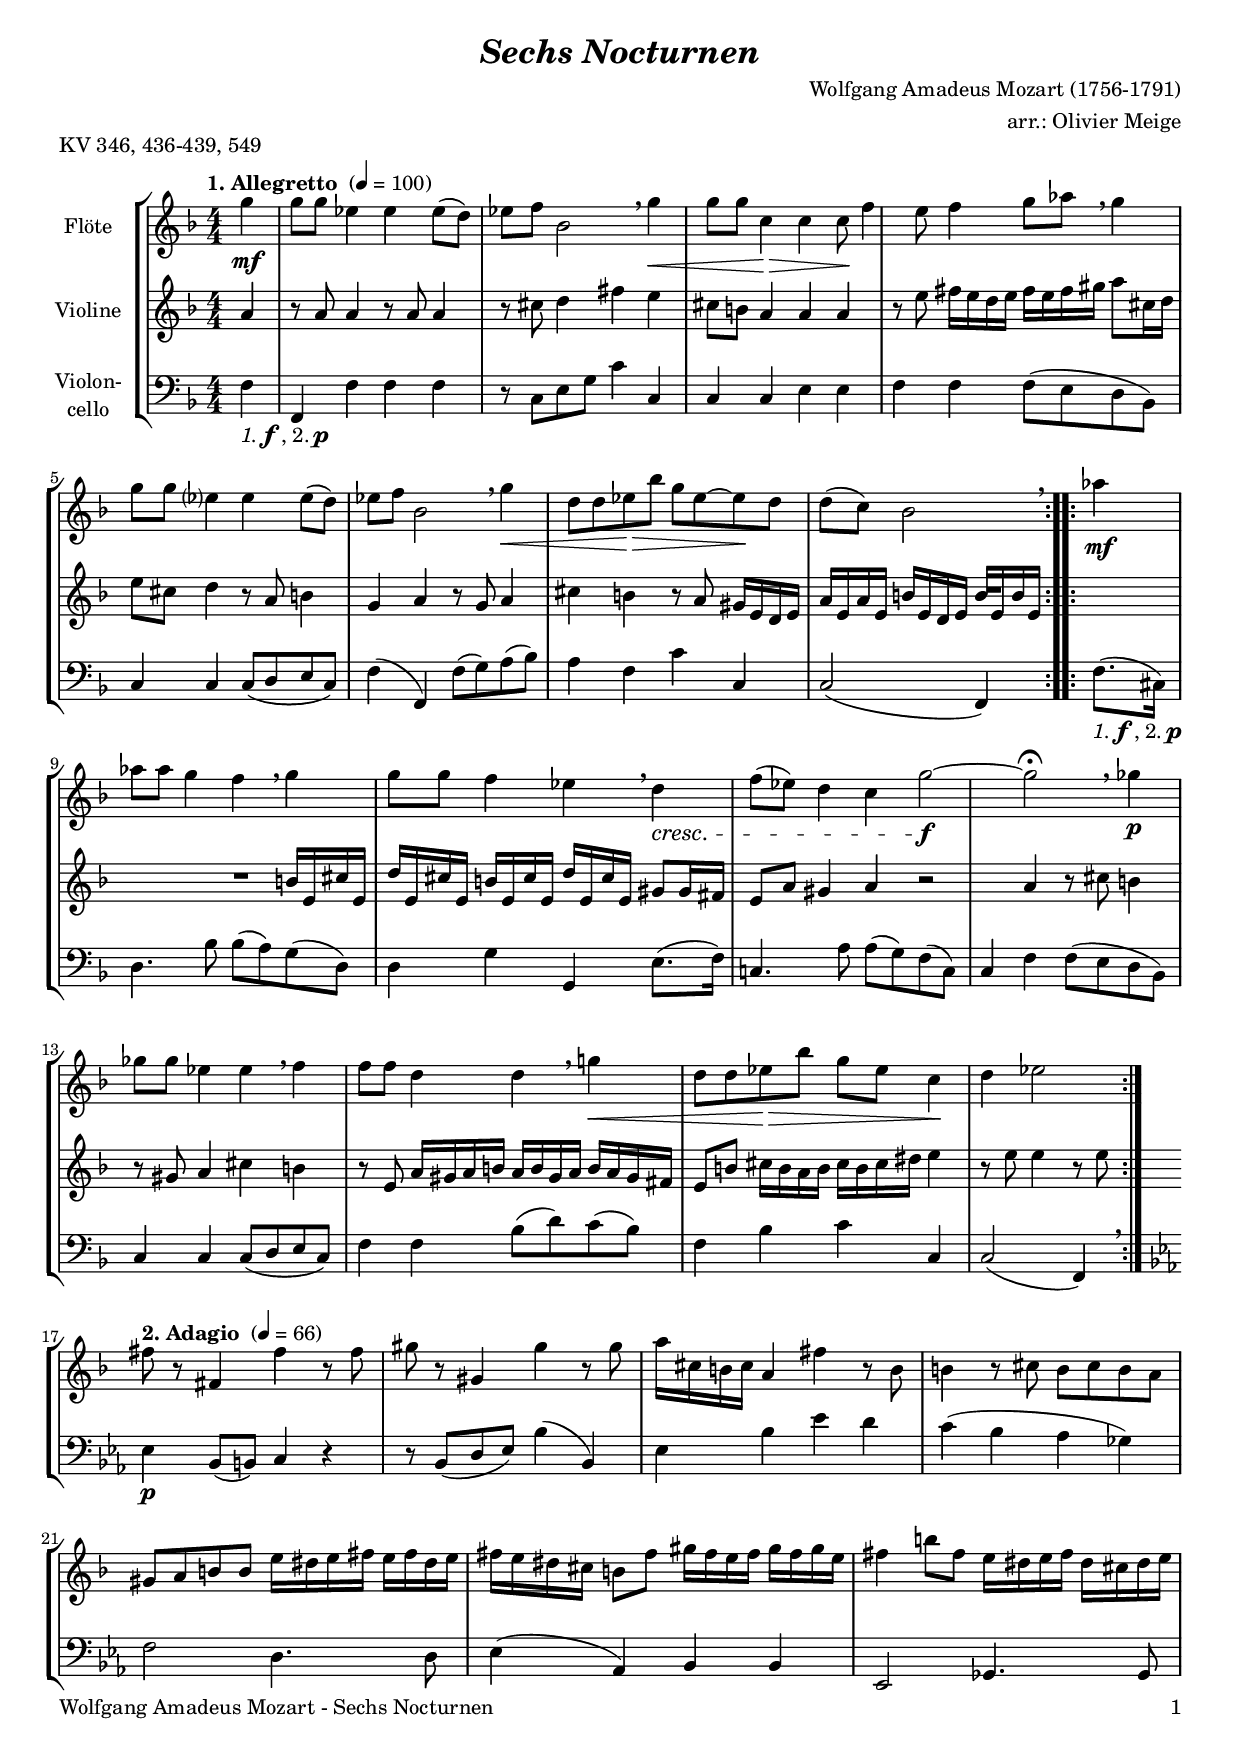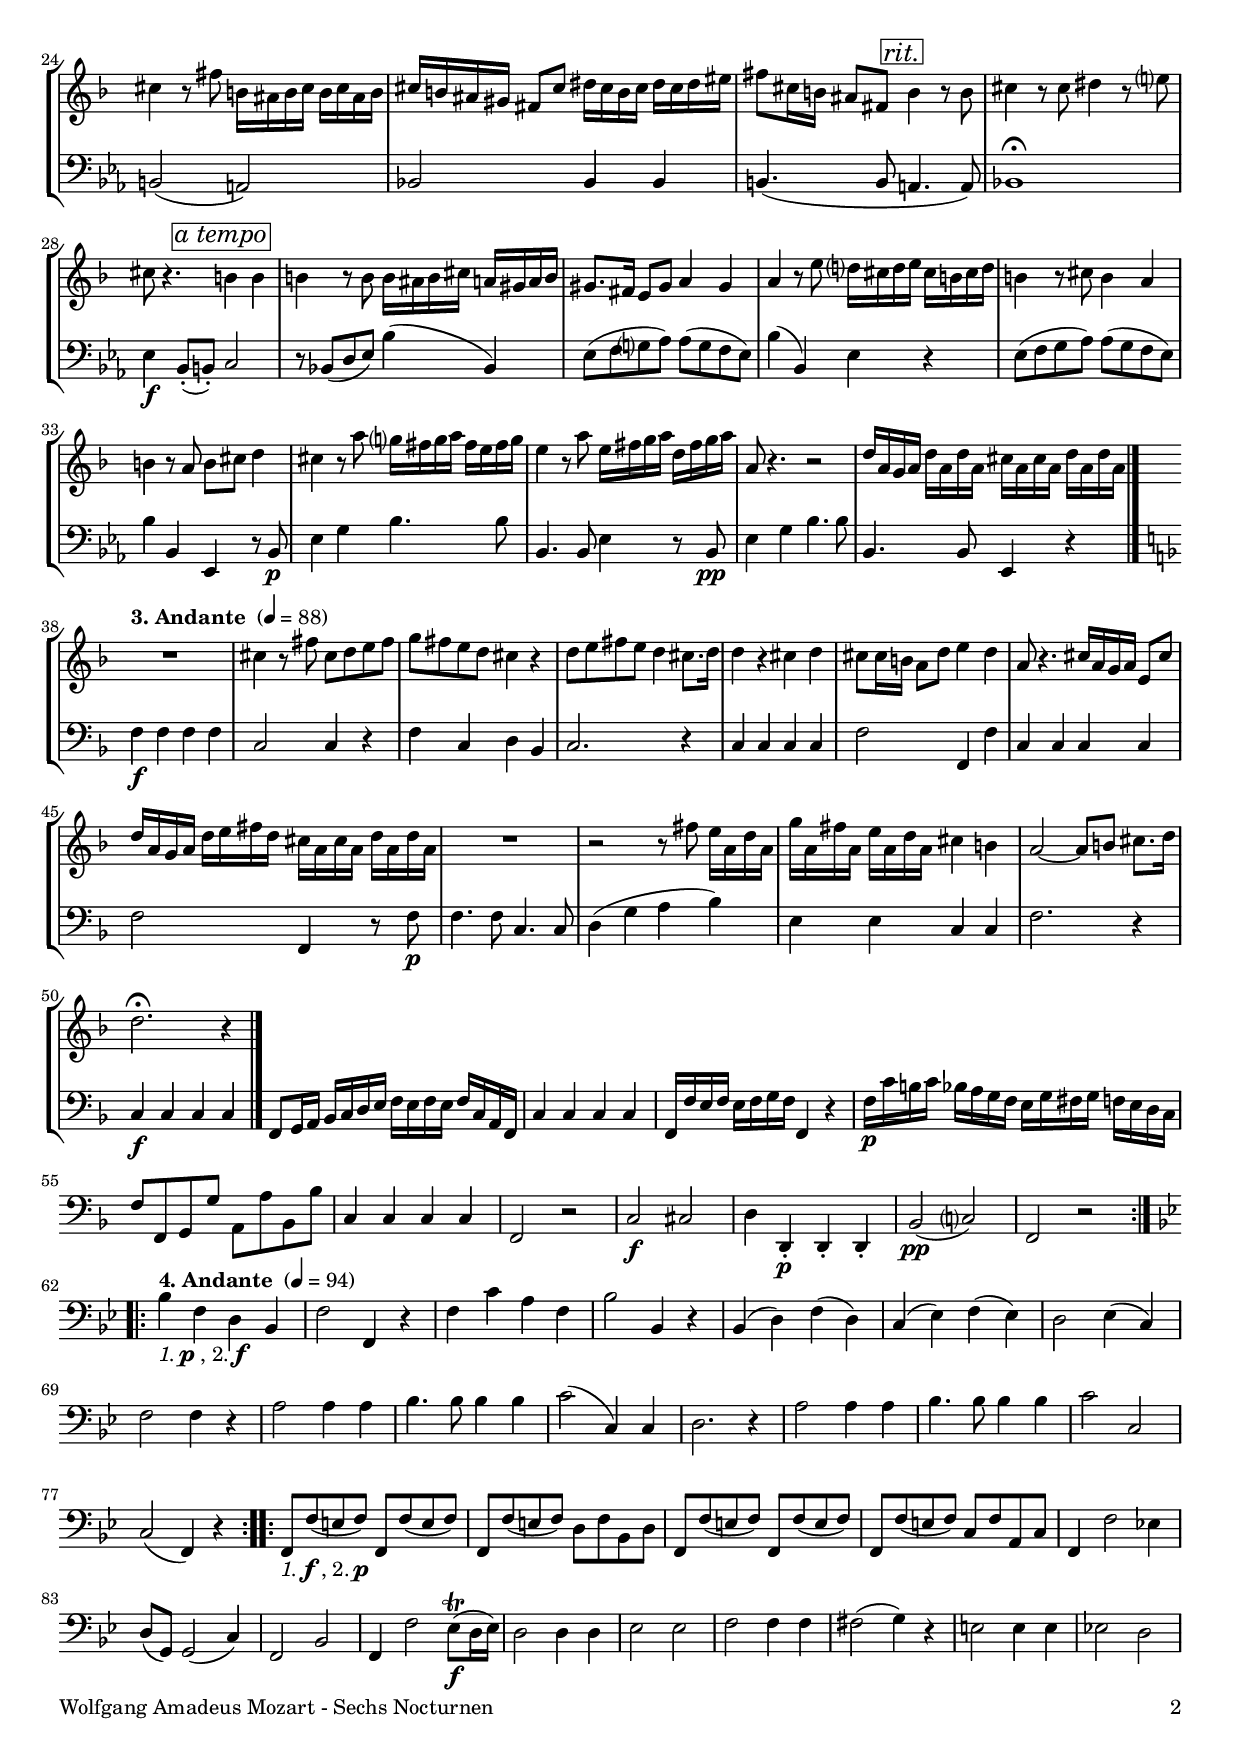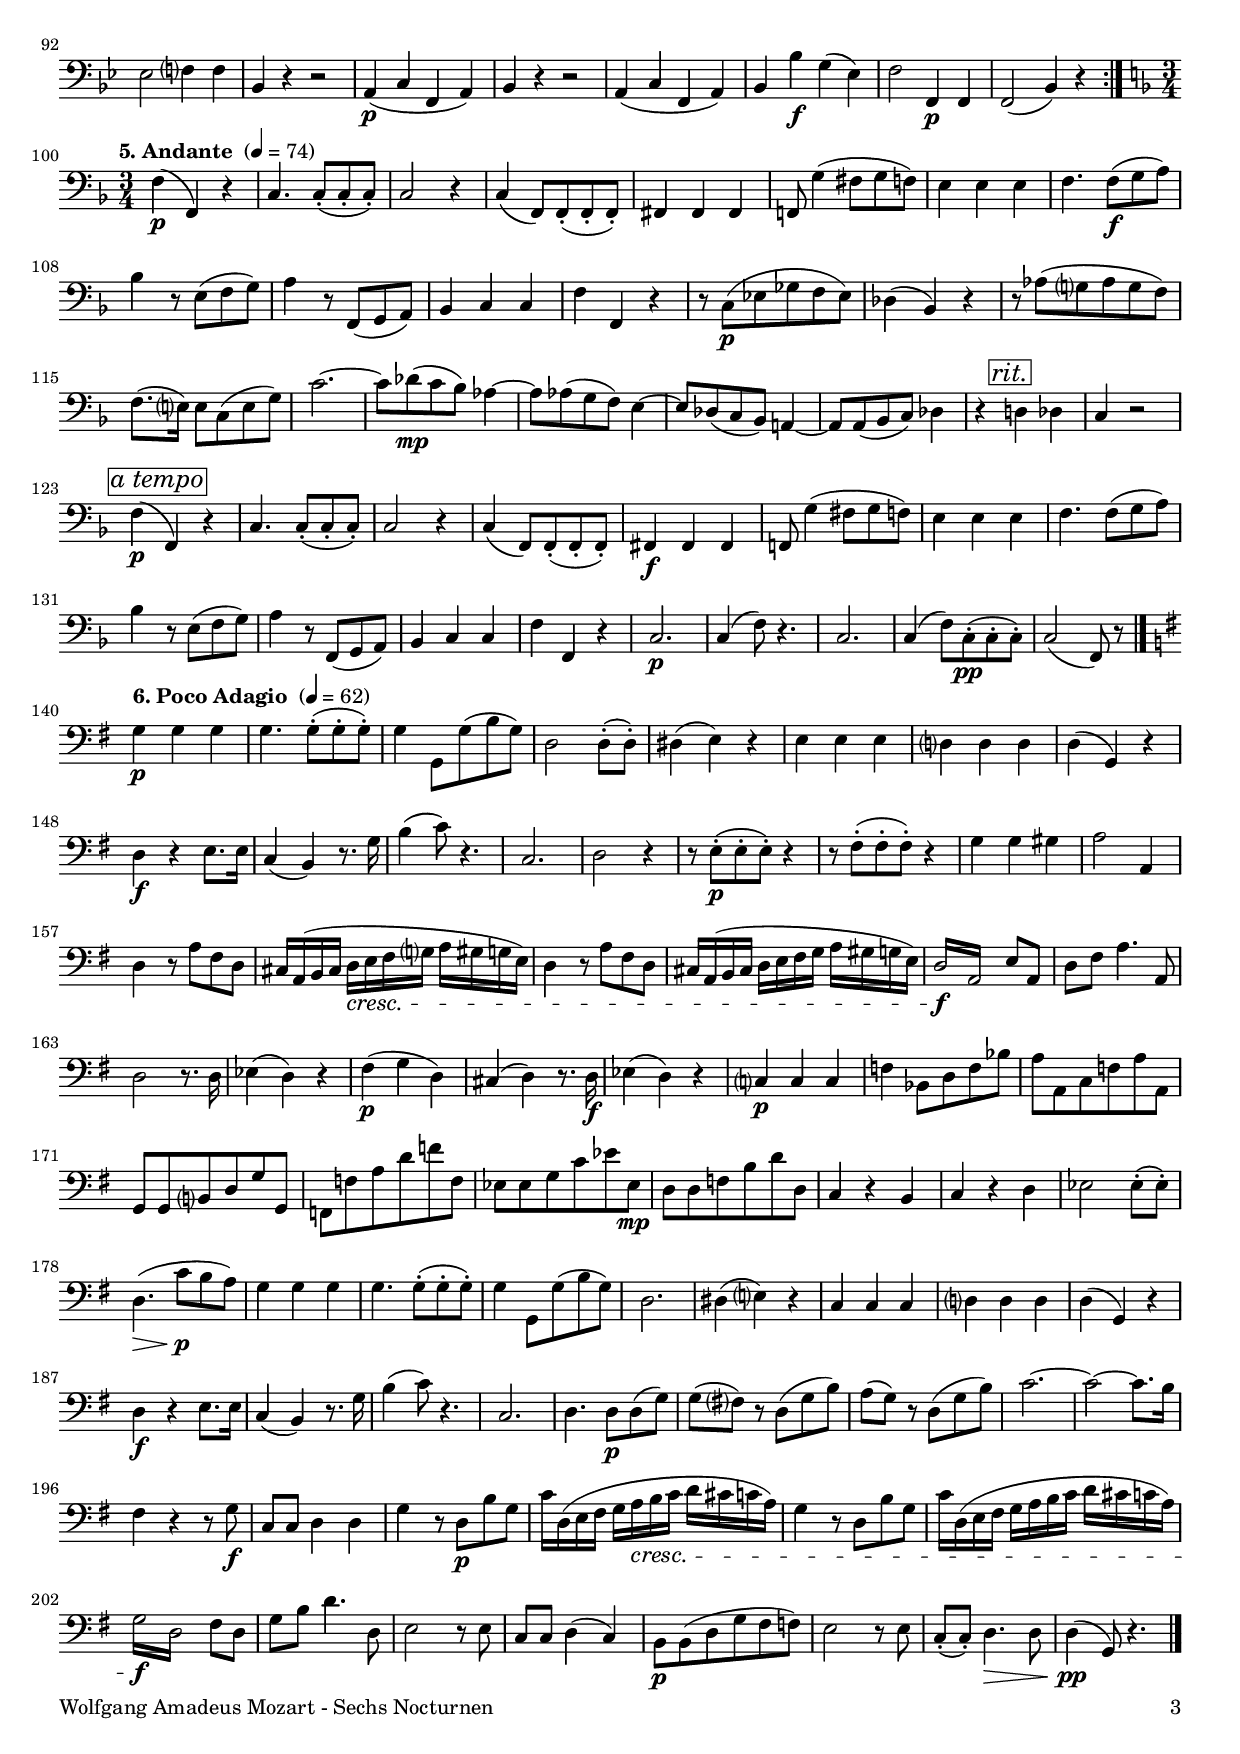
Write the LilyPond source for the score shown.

\version "2.24.4"
\include "deutsch.ly"
  
#(set-global-staff-size 18)

\header {
  title     = \markup \bold \italic "Sechs Nocturnen"
  composer  = "Wolfgang Amadeus Mozart (1756-1791)"
  arranger  = "arr.: Olivier Meige"
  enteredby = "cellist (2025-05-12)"
  piece     = "KV 346, 436-439, 549"
}

voiceconsts = {
  \key f \major
  \time 4/4
  \clef "treble"
  \numericTimeSignature
  \compressEmptyMeasures
% Set default beaming for all staves
%  \set Timing.beamExceptions = #'()
%  \set Timing.baseMoment     = #(ly:make-moment 1 4)
%  \set Timing.beatStructure  = #'(1 1 1 1)
}

mifl = "flute"
mivl = "violin"
miva = "viola"
mipz = "pizzicato strings"
mivc = "cello"

afbp = \markup { \italic "1." \dynamic f ", 2." \dynamic p }
apbf = \markup { \italic "1." \dynamic p ", 2." \dynamic f }
atem = \mark \markup \box \italic "a tempo"
rit  = \mark \markup \box \italic "rit."

introa = {        \tempo "1. Allegretto "  4=100 }
introb = { \break \tempo "2. Adagio "      4=66 \key es \major }
introc = { \break \tempo "3. Andante "     4=88 \key f \major }
introd = { \break \tempo "4. Andante "     4=94 \key b \major }
introe = { \break \tempo "5. Andante "     4=74 \key f \major \time 3/4 }
introf = { \break \tempo "6. Poco Adagio " 4=62 \key g \major }

\include "v1.ily"
\include "v2.ily"
vc = \relative c {
  \voiceconsts
  \clef "bass"
  
  \introa
  \repeat volta 2 {
    \partial 4 f4_\afbp
    f, f' f f
    r8 c e g c4 c,
    c c e e
    f f f8( e d b)
    c4 c c8( d e c)

    f4( f,) f'8( g) a( b)
    a4 f c' c,
    c2( f,4)
  }
  \repeat volta 2 {
    f'8.(_\afbp cis16)
    d4. b'8 b( a) g( d)
    d4 g g, e'8.( f16)

    c!4. a'8 a( g) f( c)
    c4 f f8( e d b)
    c4 c c8( d e c)
    f4 f b8( d) c( b)
    f4 b c c,
    \partial 2. c2( f,4) \breathe
  }

  \introb
  es'\p b8( h) c4 r
  r8 b( d es) b'4( b,)
  es b' es d
  c( b as ges)
  f2 d4. d8
  es4( as,) b b

  es,2 ges4. ges8
  h2( a)
  b! b4 b
  h4.( h8 \rit a4. a8)
  b!1\fermata
  es4\f b8(-. h)-. \atem c2

  r8 b!( d es) b'4( b,)
  es8( f g? as) as( g f es)
  b'4( b,) es r
  es8( f g as) as( g f es)

  b'4 b, es, r8 b'\p
  es4 g b4. b8
  b,4. b8 es4 r8 b\pp
  es4 g b4. b8
  b,4. b8 es,4 r \bar "|."

  \introc
  \repeat volta 2 {
    f'\f f f f
    c2 c4 r
    f c d b
    c2. r4
    c c c c
    f2 f,4 f'
    c c c c
    f2 f,4 r8 f'\p

    f4. f8 c4. c8
    d4( g a b)
    e, e c c
    f2. r4
    c\f c c c
    f,8 g16 a b c d e f e f e f c a f

    c'4 c c c
    f,16 f' e f e f g f f,4 r
    f'16\p c' h c b a g f e g fis g f e d c

    f8 f, g g' a, a' b, b'
    c,4 c c c
    f,2 r
    c'\f cis
    d4 d,-.\p d-. d-.
    b'2(\pp c?)
    f, r
  }

  \introd
  \repeat volta 2 {
    b'4_\apbf f d b
    f'2 f,4 r
    f' c' a f
    b2 b,4 r
    b( d) f( d)
    c( es) f( es)
    d2 es4( c)

    f2 f4 r
    a2 a4 a
    b4. b8 b4 b
    c2( c,4) c
    d2. r4
    a'2 a4 a
    b4. b8 b4 b

    c2 c,
    c( f,4) r
  }
  \repeat volta 2 {
    f8_\afbp f'( e f) f, f'( e f)
    f, f'( e f) d f b, d
    f, f'( e f) f, f'( e f)

    f, f'( e f) c f a, c
    f,4 f'2 es!4
    d8( g,) g2( c4)
    f,2 b
    f4 f'2 es8(\trill\f d16 es)
    d2 d4 d
    es2 es

    f f4 f
    fis2( g4) r
    e2 e4 e
    es!2 d
    es f?4 f
    b, r r2

    a4(\p c f, a)
    b r r2
    a4( c f, a)
    b b'\f g( es)
    f2 f,4\p f
    f2( b4) r
  }

  \introe
  f'4(\p f,) r
  c'4. c8(-. c-. c)-.
  c2 r4
  c4( f,8) f(-. f-. f)-.
  fis4 fis fis
  f!8 g'4( fis8 g f)

  e4 e e
  f4. f8(\f g a)
  b4 r8 e,( f g)
  a4 r8 f,8( g a)
  b4 c c
  f f, r
  r8 c'(\p es ges f es)

  des4( b) r
  r8 as'( g? as g f)
  f8.( e?16) e8 c( e g)
  c2.~
  c8 des(\mp c b) as4~

  as8 as( g f) e4~
  e8 des( c b) a!4~
  a8 a( b c) des4
  r \rit d! des
  c4 r2 \atem

  f4(\p f,) r
  c'4. c8(-. c-. c)-.
  c2 r4
  c( f,8) f(-. f-. f)-.
  fis4\f fis fis
  f!8 g'4( fis8 g f)
  e4 e e

  f4. f8( g a)
  b4 r8 e,( f g)
  a4 r8 f,( g a)
  b4 c c
  f f, r

  c'2.\p
  c4( f8) r4.
  c2.
  c4( f8) c(-.\pp c-. c)-.
  c2( f,8) r \bar "|."

  \introf
  g'4\p g g
  g4. g8(-. g-. g)-.
  g4 g,8 g'( h g)
  d2 d8(-. d)-.
  dis4( e) r
  e e e
  d? d d

  d( g,) r
  d'\f r e8. e16
  c4( h) r8. g'16
  h4( c8) r4.
  c,2.
  d2 r4
  r8 e(-.\p e-. e)-. r4
  r8 fis(-. fis-. fis)-. r4

  g g gis
  a2 a,4
  d r8 a' fis d
  cis16 a( h cis d\cresc e fis g? a gis g e)
  d4 r8 a' fis d

  cis16 a( h cis d e fis g a gis g e)
  \repeat tremolo 4 { d\f a } e'8 a,
  d fis a4. a,8
  d2 r8. d16
  es4( d) r

  fis(\p g d)
  cis( d) r8. d16\f
  es4( d) r
  c?\p c c
  f b,8 d f b
  a a, c f a a,

  g g h? d g g,
  f f' a d f f,
  es es g c es es,\mp
  d d f h d d,

  c4 r h
  c r d
  es2 es8(-. es)-.
  d4.(\> c'8\!\p h a)
  g4 g g
  g4. g8(-. g-. g)-.
  g4 g,8 g'( h g)

  d2.
  dis4( e?) r
  c c c
  d? d d
  d( g,) r
  d'\f r e8. e16
  c4( h) r8. g'16
  h4( c8) r4.

  c,2.
  d4. d8\p d( g)
  g( fis?) r d( g h)
  a( g) r d( g h)
  c2.~
  c2~ c8. h16
  fis4 r r8 g\f

  c, c d4 d
  g r8 d\p h' g
  c16 d,( e fis g a\cresc h c d cis c a)
  g4 r8 d h' g

  c16 d,( e fis g a h c d cis c a)
  \repeat tremolo 4 { g\f d } fis8 d
  g h d4. d,8
  e2 r8 e

  c c d4( c)
  h8\p h( d g fis f)
  e2 r8 e
  c(-. c)-. d4.\> d8
  d4(\!\pp g,8) r4. \bar "|."
}


music = \new StaffGroup <<
      \new Staff {
	\set Staff.midiInstrument = \mifl
	\set Staff.instrumentName = \markup \center-column { "Flöte" }
	\transpose g g { \va }
      }

      \new Staff {
	\set Staff.midiInstrument = \mivl
	\set Staff.instrumentName = \markup \center-column { "Violine" }
	\transpose g g { \vb }
      }

      \new Staff {
	\set Staff.midiInstrument = \mivc
	\set Staff.instrumentName = \markup \center-column { "Violon-" "cello" }
	\transpose g g { \vc }
      }
>>

\book {
  \paper {
    print-page-number = ##t
    print-first-page-number = ##t
    ragged-last-bottom = ##f
    oddHeaderMarkup = \markup \null
    evenHeaderMarkup = \markup \null
    oddFooterMarkup = \markup {
      \fill-line {
        \if \should-print-page-number
        "Wolfgang Amadeus Mozart - Sechs Nocturnen" \fromproperty #'page:page-number-string
      }
    }
    evenFooterMarkup = \oddFooterMarkup
  } \score {
    \music
    \layout {}
  }

  \score {
    \unfoldRepeats \music

    \midi {
      \context {
        \Score
      }
    }
  }
}
